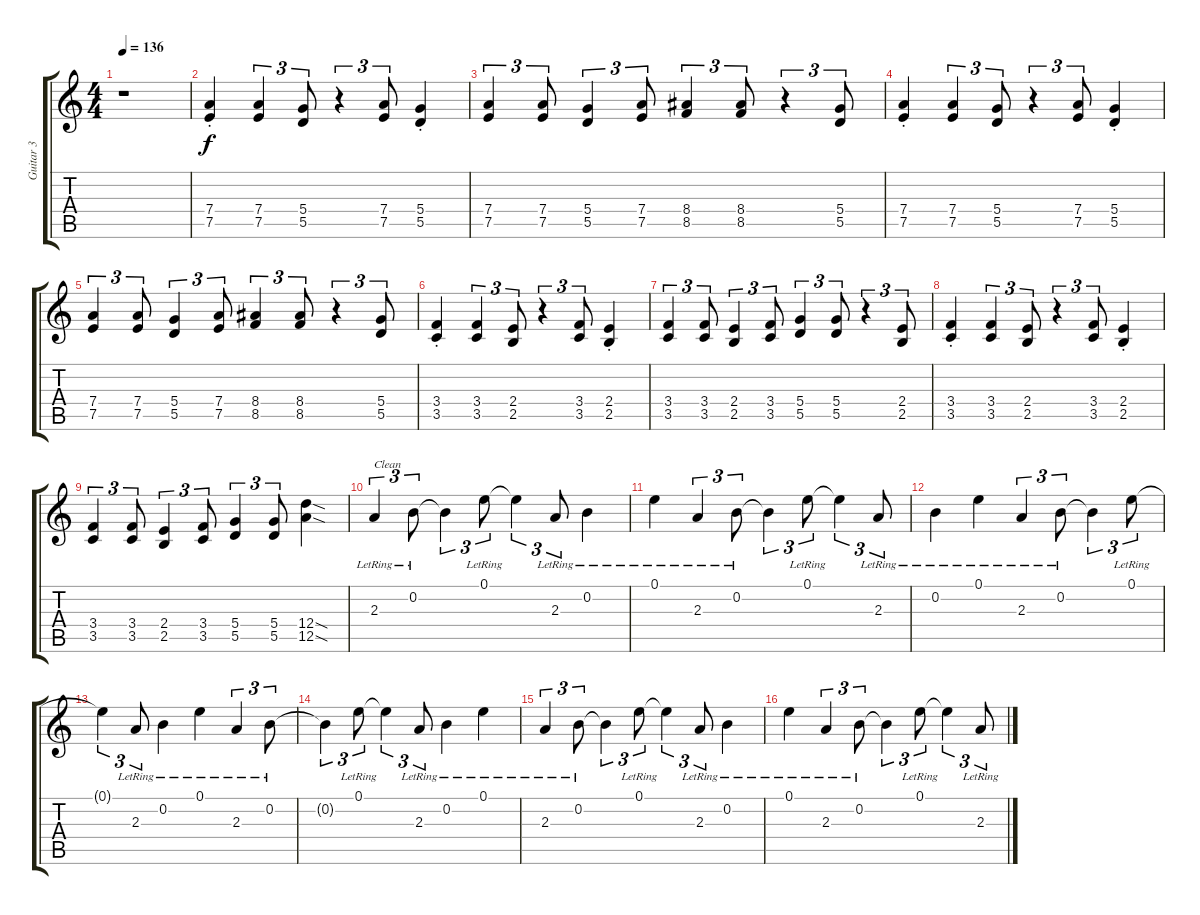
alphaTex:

\track ("Guitar 3" "Guitar 3") {instrument distortionguitar}
\staff {score tabs}
\tuning (E4 B3 G3 D3 A2 E2) {hide}
\ts (4 4)
\tempo 136
\clef g2
\ks c
r.1{dy f} |
(7.4{st} 7.5{st}).4 (7.4 7.5).4{tu (3 2)} (5.4 5.5).8{tu (3 2)} r.4{tu (3 2)} (7.4 7.5).8{tu (3 2)} (5.4{st} 5.5{st}).4 |
(7.4 7.5).4{tu (3 2)} (7.4 7.5).8{tu (3 2)} (5.4 5.5).4{tu (3 2)} (7.4 7.5).8{tu (3 2)} (8.4 8.5).4{tu (3 2)} (8.4 8.5).8{tu (3 2)} r.4{tu (3 2)} (5.4 5.5).8{tu (3 2)} |
(7.4{st} 7.5{st}).4 (7.4 7.5).4{tu (3 2)} (5.4 5.5).8{tu (3 2)} r.4{tu (3 2)} (7.4 7.5).8{tu (3 2)} (5.4{st} 5.5{st}).4 |
(7.4 7.5).4{tu (3 2)} (7.4 7.5).8{tu (3 2)} (5.4 5.5).4{tu (3 2)} (7.4 7.5).8{tu (3 2)} (8.4 8.5).4{tu (3 2)} (8.4 8.5).8{tu (3 2)} r.4{tu (3 2)} (5.4 5.5).8{tu (3 2)} |
(3.4{st} 3.5{st}).4 (3.4 3.5).4{tu (3 2)} (2.4 2.5).8{tu (3 2)} r.4{tu (3 2)} (3.4 3.5).8{tu (3 2)} (2.4{st} 2.5{st}).4 |
(3.4 3.5).4{tu (3 2)} (3.4 3.5).8{tu (3 2)} (2.4 2.5).4{tu (3 2)} (3.4 3.5).8{tu (3 2)} (5.4 5.5).4{tu (3 2)} (5.4 5.5).8{tu (3 2)} r.4{tu (3 2)} (2.4 2.5).8{tu (3 2)} |
(3.4{st} 3.5{st}).4 (3.4 3.5).4{tu (3 2)} (2.4 2.5).8{tu (3 2)} r.4{tu (3 2)} (3.4 3.5).8{tu (3 2)} (2.4{st} 2.5{st}).4 |
(3.4 3.5).4{tu (3 2)} (3.4 3.5).8{tu (3 2)} (2.4 2.5).4{tu (3 2)} (3.4 3.5).8{tu (3 2)} (5.4 5.5).4{tu (3 2)} (5.4 5.5).8{tu (3 2)} (12.4{sod} 12.5{sod}).4 |
2.3{lr}.4{tu (3 2) txt "Clean" volume 16 instrument electricguitarclean} 0.2{lr}.8{tu (3 2)} 0.2{t}.4{tu (3 2)} 0.1{lr}.8{tu (3 2)} 0.1{t}.4{tu (3 2)} 2.3{lr}.8{tu (3 2)} 0.2{lr}.4 |
0.1{lr}.4 2.3{lr}.4{tu (3 2)} 0.2{lr}.8{tu (3 2)} 0.2{t}.4{tu (3 2)} 0.1{lr}.8{tu (3 2)} 0.1{t}.4{tu (3 2)} 2.3{lr}.8{tu (3 2)} |
0.2{lr}.4 0.1{lr}.4 2.3{lr}.4{tu (3 2)} 0.2{lr}.8{tu (3 2)} 0.2{t}.4{tu (3 2)} 0.1{lr}.8{tu (3 2)} |
0.1{t}.4{tu (3 2)} 2.3{lr}.8{tu (3 2)} 0.2{lr}.4 0.1{lr}.4 2.3{lr}.4{tu (3 2)} 0.2{lr}.8{tu (3 2)} |
0.2{t}.4{tu (3 2)} 0.1{lr}.8{tu (3 2)} 0.1{t}.4{tu (3 2)} 2.3{lr}.8{tu (3 2)} 0.2{lr}.4 0.1{lr}.4 |
2.3{lr}.4{tu (3 2)} 0.2{lr}.8{tu (3 2)} 0.2{t}.4{tu (3 2)} 0.1{lr}.8{tu (3 2)} 0.1{t}.4{tu (3 2)} 2.3{lr}.8{tu (3 2)} 0.2{lr}.4 |
0.1{lr}.4 2.3{lr}.4{tu (3 2)} 0.2{lr}.8{tu (3 2)} 0.2{t}.4{tu (3 2)} 0.1{lr}.8{tu (3 2)} 0.1{t}.4{tu (3 2)} 2.3{lr}.8{tu (3 2)}
